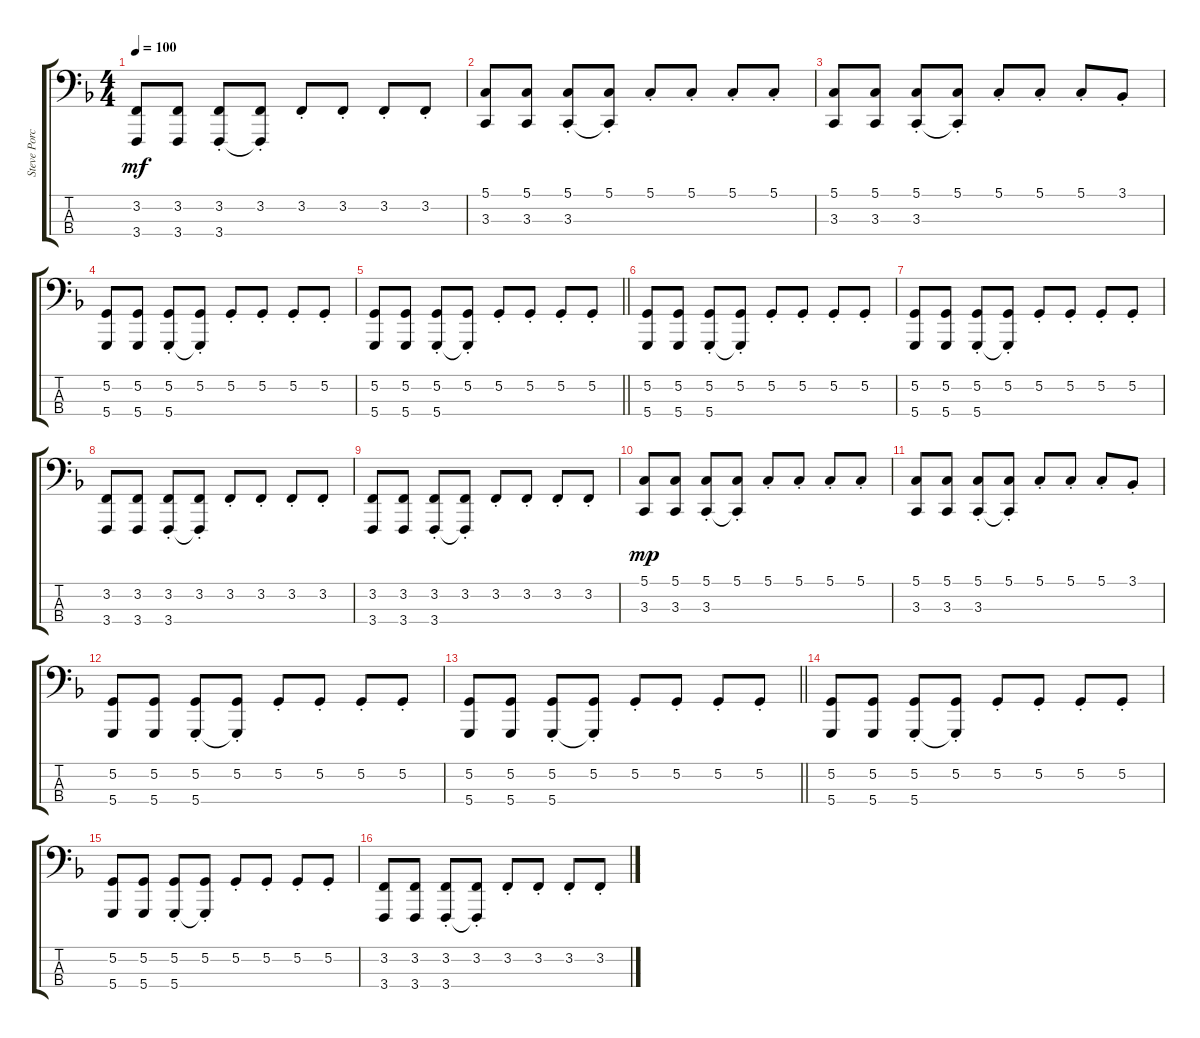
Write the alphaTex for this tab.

\track ("Steve Porcaro-1 " "Steve Porc") {instrument tuba}
\staff {score tabs}
\tuning (G2 D2 A1 D1) {hide}
\ts (4 4)
\tempo 100
\clef f4
\ks f
(3.2 3.4).8{dy mf} (3.2 3.4).8 (3.2{st} 3.4{st}).8 (3.2{st} 3.4{t}).8 3.2{st}.8 3.2{st}.8 3.2{st}.8 3.2{st}.8 |
(5.1 3.3).8 (5.1 3.3).8 (5.1{st} 3.3{st}).8 (5.1{st} 3.3{t}).8 5.1{st}.8 5.1{st}.8 5.1{st}.8 5.1{st}.8 |
(5.1 3.3).8 (5.1 3.3).8 (5.1{st} 3.3{st}).8 (5.1{st} 3.3{t}).8 5.1{st}.8 5.1{st}.8 5.1{st}.8 3.1{st}.8 |
(5.2 5.4).8 (5.2 5.4).8 (5.2{st} 5.4{st}).8 (5.2{st} 5.4{t}).8 5.2{st}.8 5.2{st}.8 5.2{st}.8 5.2{st}.8 |
\barLineRight lightlight
(5.2 5.4).8 (5.2 5.4).8 (5.2{st} 5.4{st}).8 (5.2{st} 5.4{t}).8 5.2{st}.8 5.2{st}.8 5.2{st}.8 5.2{st}.8 |
(5.2 5.4).8 (5.2 5.4).8 (5.2{st} 5.4{st}).8 (5.2{st} 5.4{t}).8 5.2{st}.8 5.2{st}.8 5.2{st}.8 5.2{st}.8 |
(5.2 5.4).8 (5.2 5.4).8 (5.2{st} 5.4{st}).8 (5.2{st} 5.4{t}).8 5.2{st}.8 5.2{st}.8 5.2{st}.8 5.2{st}.8 |
(3.2 3.4).8 (3.2 3.4).8 (3.2{st} 3.4{st}).8 (3.2{st} 3.4{t}).8 3.2{st}.8 3.2{st}.8 3.2{st}.8 3.2{st}.8 |
(3.2 3.4).8 (3.2 3.4).8 (3.2{st} 3.4{st}).8 (3.2{st} 3.4{t}).8 3.2{st}.8 3.2{st}.8 3.2{st}.8 3.2{st}.8 |
(5.1 3.3).8{dy mp} (5.1 3.3).8 (5.1{st} 3.3{st}).8 (5.1{st} 3.3{t}).8 5.1{st}.8 5.1{st}.8 5.1{st}.8 5.1{st}.8 |
(5.1 3.3).8 (5.1 3.3).8 (5.1{st} 3.3{st}).8 (5.1{st} 3.3{t}).8 5.1{st}.8 5.1{st}.8 5.1{st}.8 3.1{st}.8 |
(5.2 5.4).8 (5.2 5.4).8 (5.2{st} 5.4{st}).8 (5.2{st} 5.4{t}).8 5.2{st}.8 5.2{st}.8 5.2{st}.8 5.2{st}.8 |
\barLineRight lightlight
(5.2 5.4).8 (5.2 5.4).8 (5.2{st} 5.4{st}).8 (5.2{st} 5.4{t}).8 5.2{st}.8 5.2{st}.8 5.2{st}.8 5.2{st}.8 |
(5.2 5.4).8 (5.2 5.4).8 (5.2{st} 5.4{st}).8 (5.2{st} 5.4{t}).8 5.2{st}.8 5.2{st}.8 5.2{st}.8 5.2{st}.8 |
(5.2 5.4).8 (5.2 5.4).8 (5.2{st} 5.4{st}).8 (5.2{st} 5.4{t}).8 5.2{st}.8 5.2{st}.8 5.2{st}.8 5.2{st}.8 |
(3.2 3.4).8 (3.2 3.4).8 (3.2{st} 3.4{st}).8 (3.2{st} 3.4{t}).8 3.2{st}.8 3.2{st}.8 3.2{st}.8 3.2{st}.8
